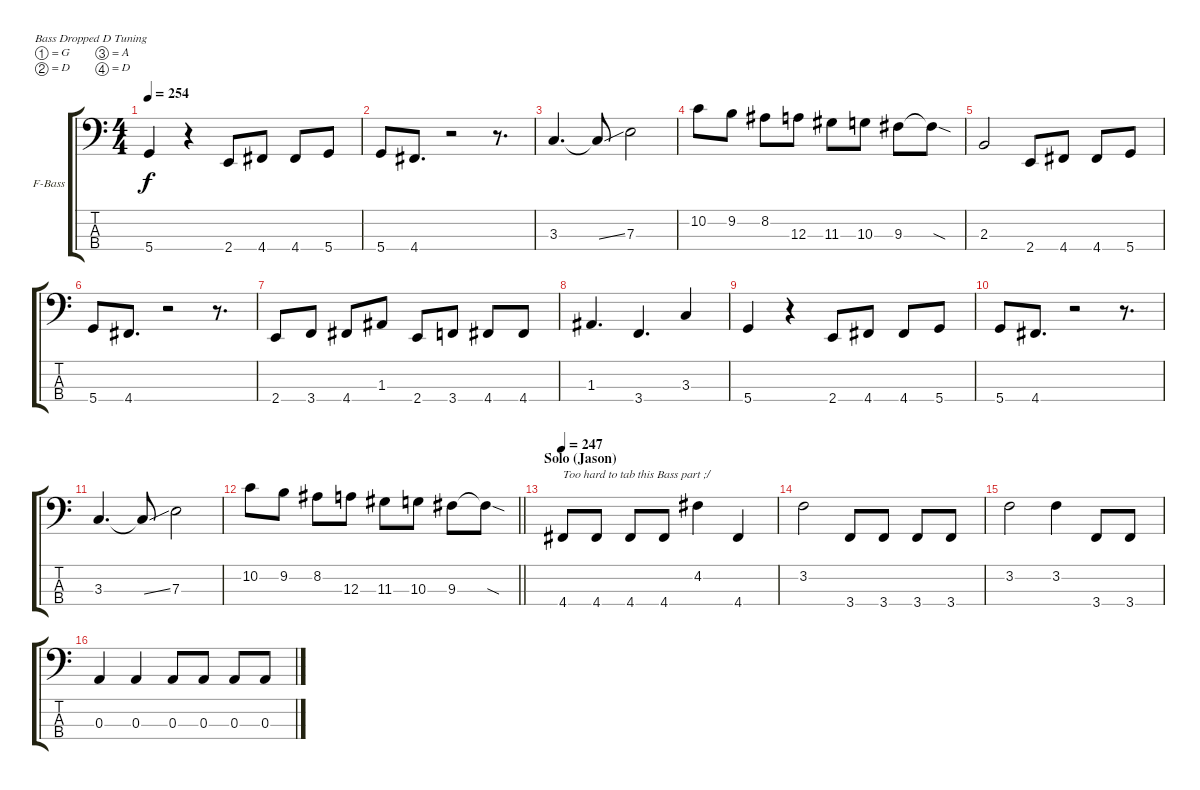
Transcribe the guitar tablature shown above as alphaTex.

\bracketExtendMode groupsimilarinstruments
\firstSystemTrackNameOrientation horizontal
\otherSystemsTrackNameOrientation horizontal
\track ("Bass - Sean" "F-Bass") {instrument fretlessbass}
\staff {score tabs}
\tuning (G2 D2 A1 D1)
\ts (4 4)
\tempo 254
\clef f4
\ks c
5.4.4{dy f} r.4 2.4.8 4.4.8 4.4.8 5.4.8 |
5.4.8 4.4.8{d} r.2 r.8{d} |
3.3.4{d} 3.3{ss t}.8 7.3.2 |
10.2.8 9.2.8 8.2.8 12.3.8 11.3.8 10.3.8 9.3.8 9.3{sod t}.8 |
2.3.2 2.4.8 4.4.8 4.4.8 5.4.8 |
5.4.8 4.4.8{d} r.2 r.8{d} |
2.4.8 3.4.8 4.4.8 1.3.8 2.4.8 3.4.8 4.4.8 4.4.8 |
1.3.4{d} 3.4.4{d} 3.3.4 |
5.4.4 r.4 2.4.8 4.4.8 4.4.8 5.4.8 |
5.4.8 4.4.8{d} r.2 r.8{d} |
3.3.4{d} 3.3{ss t}.8 7.3.2 |
\barLineRight lightlight
10.2.8 9.2.8 8.2.8 12.3.8 11.3.8 10.3.8 9.3.8 9.3{sod t}.8 |
\section ("" "Solo (Jason)")
\tempo 247
4.4.8{txt "Too hard to tab this Bass part ;/"} 4.4.8 4.4.8 4.4.8 4.2.4 4.4.4 |
3.2.2 3.4.8 3.4.8 3.4.8 3.4.8 |
3.2.2 3.2.4 3.4.8 3.4.8 |
0.3.4 0.3.4 0.3.8 0.3.8 0.3.8 0.3.8
